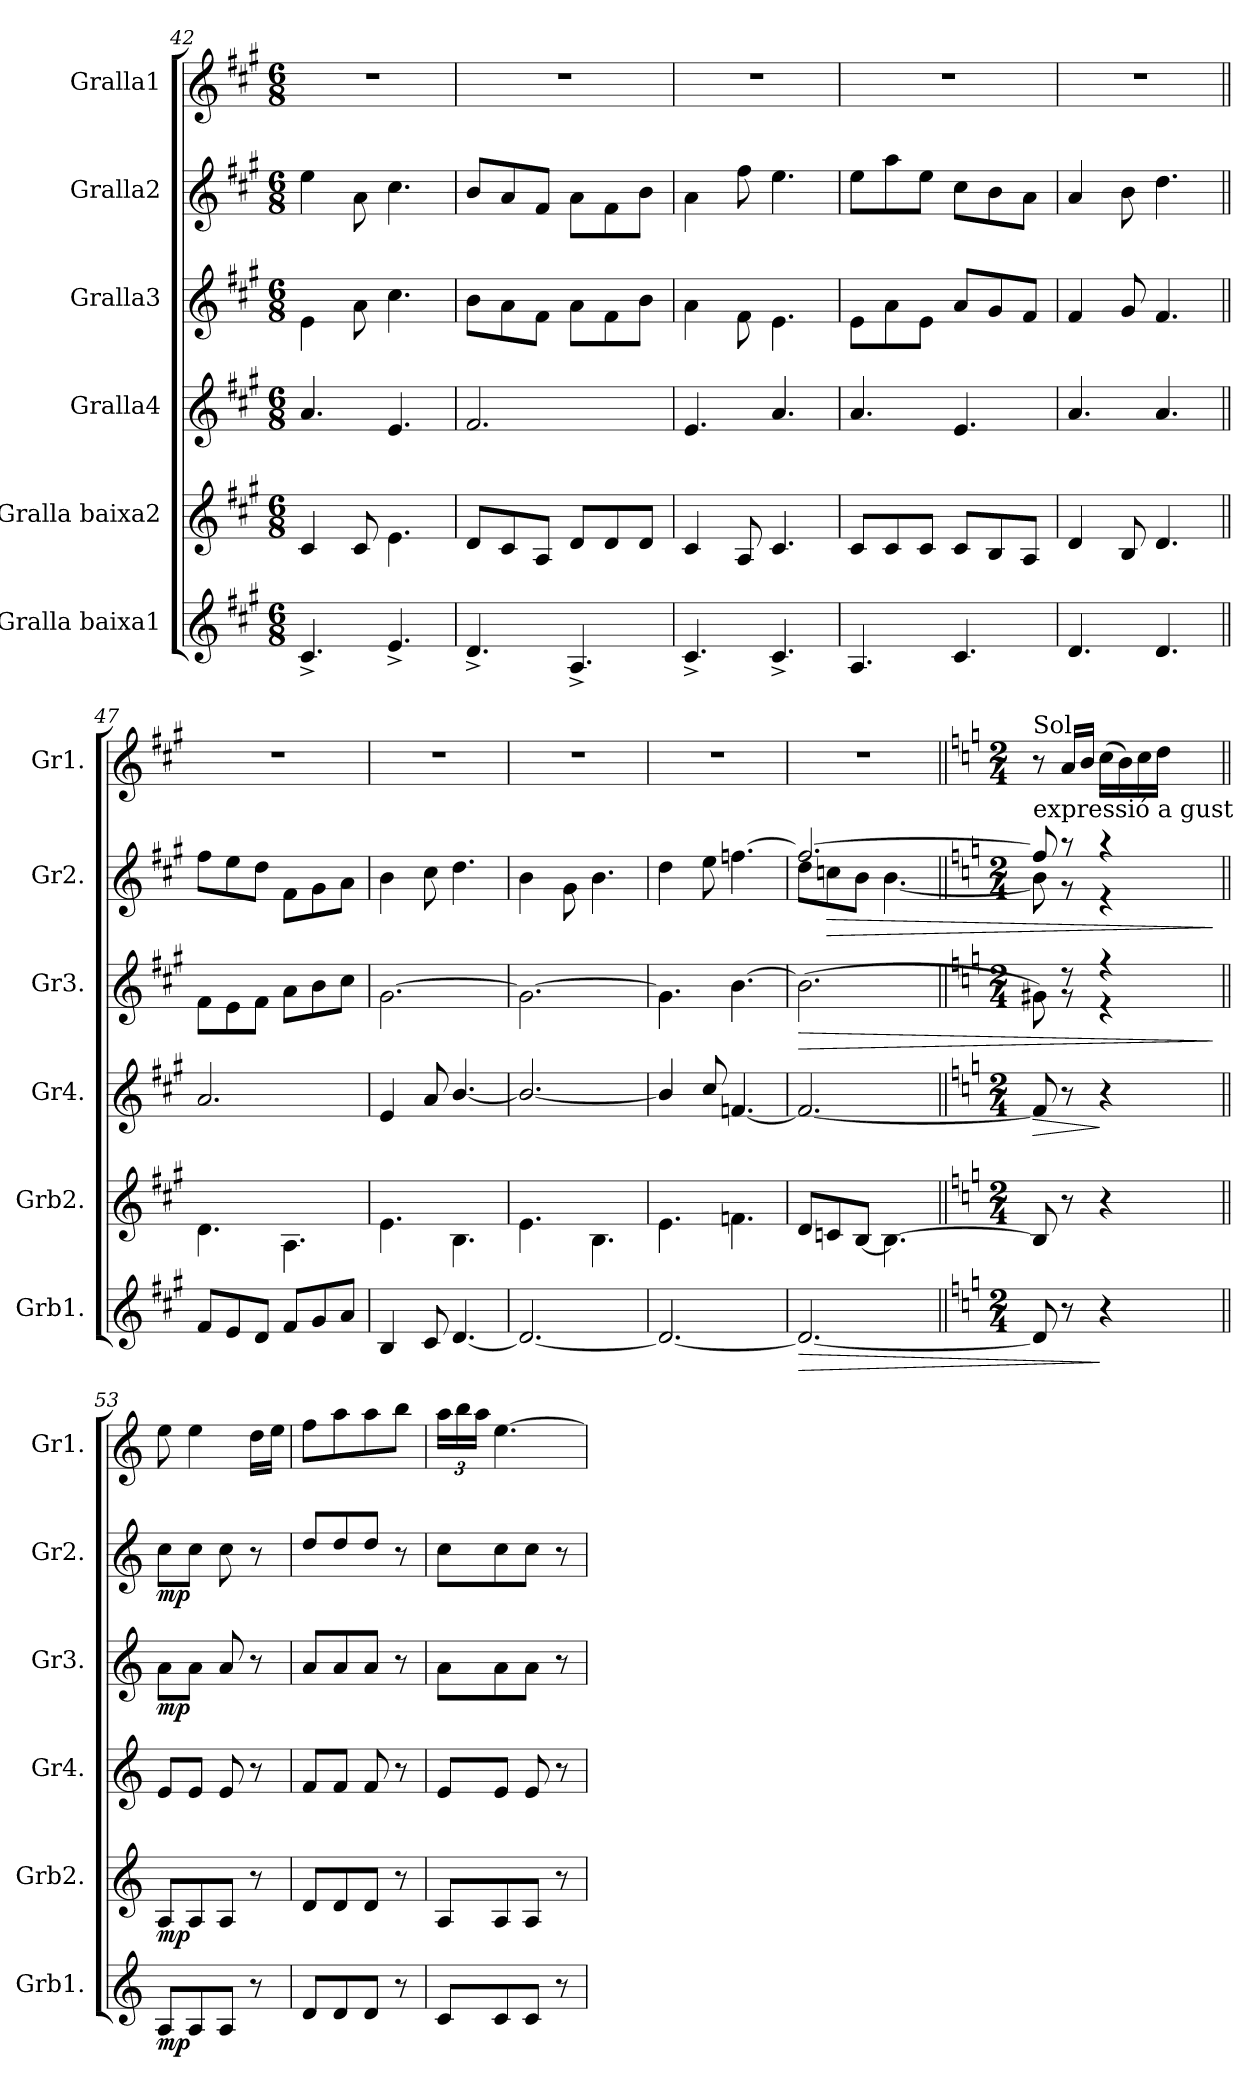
**kern	**dynam	**kern	**dynam	**kern	**dynam	**kern	**dynam	**kern	**dynam	**kern
*part6	*part6	*part5	*part5	*part4	*part4	*part3	*part3	*part2	*part2	*part1
*staff6	*staff6	*staff5	*staff5	*staff4	*staff4	*staff3	*staff3	*staff2	*staff2	*staff1
*I"Gralla baixa1	*	*I"Gralla baixa2	*	*I"Gralla4	*	*I"Gralla3	*	*I"Gralla2	*	*I"Gralla1
*I'Grb1.	*	*I'Grb2.	*	*I'Gr4.	*	*I'Gr3.	*	*I'Gr2.	*	*I'Gr1.
*clefG2	*	*clefG2	*	*clefG2	*	*clefG2	*	*clefG2	*	*clefG2
*k[f#c#g#]	*	*k[f#c#g#]	*	*k[f#c#g#]	*	*k[f#c#g#]	*	*k[f#c#g#]	*	*k[f#c#g#]
*M6/8	*	*M6/8	*	*M6/8	*	*M6/8	*	*M6/8	*	*M6/8
=42	=42	=42	=42	=42	=42	=42	=42	=42	=42	=42
4.c#^/	.	4c#/	.	4.a/	.	4e\	.	4ee\	.	2.r
.	.	8c#/	.	.	.	8a\	.	8a\	.	.
4.e^/	.	4.e\	.	4.e/	.	4.cc#\	.	4.cc#\	.	.
=43	=43	=43	=43	=43	=43	=43	=43	=43	=43	=43
4.d^/	.	8d/L	.	2.f#/	.	8b\L	.	8b/L	.	2.r
.	.	8c#/	.	.	.	8a\	.	8a/	.	.
.	.	8A/J	.	.	.	8f#\J	.	8f#/J	.	.
4.A^/	.	8d/L	.	.	.	8a\L	.	8a\L	.	.
.	.	8d/	.	.	.	8f#\	.	8f#\	.	.
.	.	8d/J	.	.	.	8b\J	.	8b\J	.	.
=44	=44	=44	=44	=44	=44	=44	=44	=44	=44	=44
4.c#^/	.	4c#/	.	4.e/	.	4a\	.	4a\	.	2.r
.	.	8A/	.	.	.	8f#\	.	8ff#\	.	.
4.c#^/	.	4.c#/	.	4.a/	.	4.e\	.	4.ee\	.	.
=45	=45	=45	=45	=45	=45	=45	=45	=45	=45	=45
4.A/	.	8c#/L	.	4.a/	.	8e\L	.	8ee\L	.	2.r
.	.	8c#/	.	.	.	8a\	.	8aa\	.	.
.	.	8c#/J	.	.	.	8e\J	.	8ee\J	.	.
4.c#/	.	8c#/L	.	4.e/	.	8a/L	.	8cc#\L	.	.
.	.	8B/	.	.	.	8g#/	.	8b\	.	.
.	.	8A/J	.	.	.	8f#/J	.	8a\J	.	.
!!LO:LB:g=z
=46	=46	=46	=46	=46	=46	=46	=46	=46	=46	=46
4.d/	.	4d/	.	4.a/	.	4f#/	.	4a/	.	2.r
.	.	8B/	.	.	.	8g#/	.	8b\	.	.
4.d/	.	4.d/	.	4.a/	.	4.f#/	.	4.dd\	.	.
=47||	=47||	=47||	=47||	=47||	=47||	=47||	=47||	=47||	=47||	=47||
8f#/L	.	4.d\	.	2.a/	.	8f#\L	.	8ff#\L	.	2.r
8e/	.	.	.	.	.	8e\	.	8ee\	.	.
8d/J	.	.	.	.	.	8f#\J	.	8dd\J	.	.
8f#/L	.	4.A\	.	.	.	8a\L	.	8f#\L	.	.
8g#/	.	.	.	.	.	8b\	.	8g#\	.	.
8a/J	.	.	.	.	.	8cc#\J	.	8a\J	.	.
=48	=48	=48	=48	=48	=48	=48	=48	=48	=48	=48
4B/	.	4.e\	.	4e/	.	[2.g#\	.	4b\	.	2.r
8c#/	.	.	.	8a/	.	.	.	8cc#\	.	.
[4.d/	.	4.B\	.	[4.b/	.	.	.	4.dd\	.	.
=49	=49	=49	=49	=49	=49	=49	=49	=49	=49	=49
2.d/_	.	4.e\	.	2.b/_	.	2.g#\_	.	4b\	.	2.r
.	.	.	.	.	.	.	.	8g#\	.	.
.	.	4.B\	.	.	.	.	.	4.b\	.	.
=50	=50	=50	=50	=50	=50	=50	=50	=50	=50	=50
2.d/_	.	4.e\	.	4b/]	.	4.g#\]	.	4dd\	.	2.r
.	.	.	.	8cc#/	.	.	.	8ee\	.	.
.	.	4.fn\	.	[4.fn/	.	[4.b\	.	[4.ffn\	.	.
=51	=51	=51	=51	=51	=51	=51	=51	=51	=51	=51
!	!LO:HP:b	!	!	!	!	!	!LO:HP:b	!	!	!
*	*	*	*	*	*	*	*	*^	*	*
2.d/_	>	8d/L	.	2.f/_	.	(>2.b\]	>	2.ff/_	8dd\L	.	2.r
!	!	!	!	!	!	!	!	!	!	!LO:HP:b	!
.	.	8cn/	.	.	.	.	.	.	8ccn\	>	.
.	.	[8B/J	.	.	.	.	.	.	8b\J	.	.
.	.	4.B\_	.	.	.	.	.	.	[4.b\	.	.
=52||	=52||	=52||	=52||	=52||	=52||	=52||	=52||	=52||	=52||	=52||	=52||
*k[]	*	*k[]	*	*k[]	*	*k[]	*	*k[]	*	*	*k[]
*M2/4	*	*M2/4	*	*M2/4	*	*M2/4	*	*M2/4	*	*	*M2/4
!	!	!	!	!	!	!	!	!	!	!	!LO:TX:b:t=expressió a gust
!	!	!	!	!	!	!	!	!	!	!	!LO:TX:a:t=Sol
!	!	!	!	!	!LO:HP:b	!	!	!	!	!	!
*	*	*	*	*	*	*^	*	*	*	*	*
8d/]	.	8B/]	.	8f/]	>	8g#X\)	8ryy	.	8ff/]	8b\]	.	8r
8r	]	8r	.	8r	.	8r	8r	.	8r	8r	.	16a/LL
.	.	.	.	.	.	.	.	.	.	.	.	16b/JJ
4r	.	4r	.	4r	]	4r	4r	]	4r	4r	.	(>16cc\LL
.	.	.	.	.	.	.	.	.	.	.	.	16b\)
.	.	.	.	.	.	.	.	.	.	.	.	16cc\
.	.	.	.	.	.	.	.	.	.	.	.	16dd\JJ
*	*	*	*	*	*	*v	*v	*	*	*	*	*
*	*	*	*	*	*	*	*	*v	*v	*	*
.	.	.	.	.	.	.	.	.	]	.
=53||	=53||	=53||	=53||	=53||	=53||	=53||	=53||	=53||	=53||	=53||
!	!LO:DY:b	!	!LO:DY:b	!	!	!	!LO:DY:b	!	!LO:DY:b	!
8A/L	mp	8A/L	mp	8e/L	.	8a\L	mp	8cc\L	mp	8ee\
8A/	.	8A/	.	8e/J	.	8a\J	.	8cc\J	.	4ee\
8A/J	.	8A/J	.	8e/	.	8a/	.	8cc\	.	.
8r	.	8r	.	8r	.	8r	.	8r	.	16dd\LL
.	.	.	.	.	.	.	.	.	.	16ee\JJ
=54	=54	=54	=54	=54	=54	=54	=54	=54	=54	=54
8d/L	.	8d/L	.	8f/L	.	8a/L	.	8dd/L	.	8ff\L
8d/	.	8d/	.	8f/J	.	8a/	.	8dd/	.	8aa\
8d/J	.	8d/J	.	8f/	.	8a/J	.	8dd/J	.	8aa\
8r	.	8r	.	8r	.	8r	.	8r	.	8bb\J
!!LO:PB:g=z
=55	=55	=55	=55	=55	=55	=55	=55	=55	=55	=55
*	*	*	*	*	*	*	*	*	*	*Xbrackettup
8c/L	.	8A/L	.	8e/L	.	8a\L	.	8cc\L	.	24aa\LL
.	.	.	.	.	.	.	.	.	.	24bb\
.	.	.	.	.	.	.	.	.	.	24aa\JJ
8c/	.	8A/	.	8e/J	.	8a\	.	8cc\	.	[4.ee\
8c/J	.	8A/J	.	8e/	.	8a\J	.	8cc\J	.	.
8r	.	8r	.	8r	.	8r	.	8r	.	.
=	=	=	=	=	=	=	=	=	=	=
*-	*-	*-	*-	*-	*-	*-	*-	*-	*-	*-
